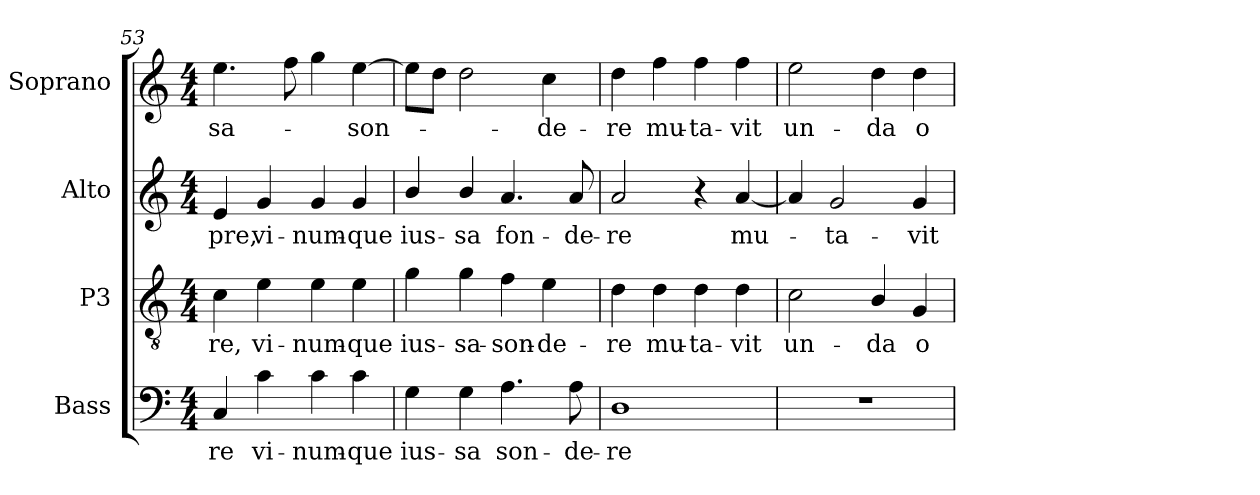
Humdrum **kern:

**kern	**text	**kern	**text	**kern	**text	**kern	**text
*part4	*part4	*part3	*part3	*part2	*part2	*part1	*part1
*staff4	*staff4	*staff3	*staff3	*staff2	*staff2	*staff1	*staff1
*I"Bass	*	*I"P3	*	*I"Alto	*	*I"Soprano	*
*I'B.	*	*	*	*I'A.	*	*I'S.	*
*clefF4	*	*clefGv2	*	*clefG2	*	*clefG2	*
*	*	*ITrd7c12	*	*	*	*	*
*k[]	*	*k[]	*	*k[]	*	*k[]	*
*C:	*	*C:	*	*C:	*	*C:	*
*M4/4	*	*M4/4	*	*M4/4	*	*M4/4	*
=53	=53	=53	=53	=53	=53	=53	=53
!	!LO:LY:b:color=#000000	!	!	!	!	!	!
!	!	!	!LO:LY:b:color=#000000	!	!	!	!
!	!	!	!	!	!LO:LY:b:color=#000000	!	!
!	!	!	!	!	!	!	!LO:LY:b:color=#000000
4Ci/	-re	4Ci\	-re,	4ei/	-pre,	4.eei\	-sa-
!	!LO:LY:b:color=#000000	!	!	!	!	!	!
!	!	!	!LO:LY:b:color=#000000	!	!	!	!
!	!	!	!	!	!LO:LY:b:color=#000000	!	!
4ci\	vi-	4Ei\	vi-	4gi/	vi-	.	.
.	.	.	.	.	.	8ffi\	.
!	!LO:LY:b:color=#000000	!	!	!	!	!	!
!	!	!	!LO:LY:b:color=#000000	!	!	!	!
!	!	!	!	!	!LO:LY:b:color=#000000	!	!
4ci\	-num-	4Ei\	-num-	4gi/	-num-	4ggi\	.
!	!LO:LY:b:color=#000000	!	!	!	!	!	!
!	!	!	!LO:LY:b:color=#000000	!	!	!	!
!	!	!	!	!	!LO:LY:b:color=#000000	!	!
!	!	!	!	!	!	!	!LO:LY:b:color=#000000
4ci\	-que	4Ei\	-que	4gi/	-que	[4eei\	-son-
=54	=54	=54	=54	=54	=54	=54	=54
!	!LO:LY:b:color=#000000	!	!	!	!	!	!
!	!	!	!LO:LY:b:color=#000000	!	!	!	!
!	!	!	!	!	!LO:LY:b:color=#000000	!	!
4Gi\	ius-	4Gi\	ius-	4bi/	ius-	8eei\L]	.
.	.	.	.	.	.	8ddi\J	.
!	!LO:LY:b:color=#000000	!	!	!	!	!	!
!	!	!	!LO:LY:b:color=#000000	!	!	!	!
!	!	!	!	!	!LO:LY:b:color=#000000	!	!
4Gi\	-sa	4Gi\	-sa-	4bi/	-sa	2ddi\	.
!	!LO:LY:b:color=#000000	!	!	!	!	!	!
!	!	!	!LO:LY:b:color=#000000	!	!	!	!
!	!	!	!	!	!LO:LY:b:color=#000000	!	!
4.Ai\	son-	4Fi\	-son-	4.ai/	fon-	.	.
!	!	!	!LO:LY:b:color=#000000	!	!	!	!
!	!	!	!	!	!	!	!LO:LY:b:color=#000000
.	.	4Ei\	-de-	.	.	4cci\	-de-
!	!LO:LY:b:color=#000000	!	!	!	!	!	!
!	!	!	!	!	!LO:LY:b:color=#000000	!	!
8Ai\	-de-	.	.	8ai/	-de-	.	.
=55	=55	=55	=55	=55	=55	=55	=55
!	!LO:LY:b:color=#000000	!	!	!	!	!	!
!	!	!	!LO:LY:b:color=#000000	!	!	!	!
!	!	!	!	!	!LO:LY:b:color=#000000	!	!
!	!	!	!	!	!	!	!LO:LY:b:color=#000000
1Di	-re	4Di\	-re	2ai/	-re	4ddi\	-re
!	!	!	!LO:LY:b:color=#000000	!	!	!	!
!	!	!	!	!	!	!	!LO:LY:b:color=#000000
.	.	4Di\	mu-	.	.	4ffi\	mu-
!	!	!	!LO:LY:b:color=#000000	!	!	!	!
!	!	!	!	!	!	!	!LO:LY:b:color=#000000
.	.	4Di\	-ta-	4r	.	4ffi\	-ta-
!	!	!	!LO:LY:b:color=#000000	!	!	!	!
!	!	!	!	!	!LO:LY:b:color=#000000	!	!
!	!	!	!	!	!	!	!LO:LY:b:color=#000000
.	.	4Di\	-vit	[4ai/	mu-	4ffi\	-vit
=56	=56	=56	=56	=56	=56	=56	=56
!	!	!	!LO:LY:b:color=#000000	!	!	!	!
!	!	!	!	!	!	!	!LO:LY:b:color=#000000
1r	.	2Ci\	un-	4ai/]	.	2eei\	un-
!	!	!	!	!	!LO:LY:b:color=#000000	!	!
.	.	.	.	2gi/	-ta-	.	.
!	!	!	!LO:LY:b:color=#000000	!	!	!	!
!	!	!	!	!	!	!	!LO:LY:b:color=#000000
.	.	4BBi/	-da	.	.	4ddi\	-da
!	!	!	!LO:LY:b:color=#000000	!	!	!	!
!	!	!	!	!	!LO:LY:b:color=#000000	!	!
!	!	!	!	!	!	!	!LO:LY:b:color=#000000
.	.	4GGi/	o-	4gi/	-vit	4ddi\	o-
=	=	=	=	=	=	=	=
*-	*-	*-	*-	*-	*-	*-	*-
